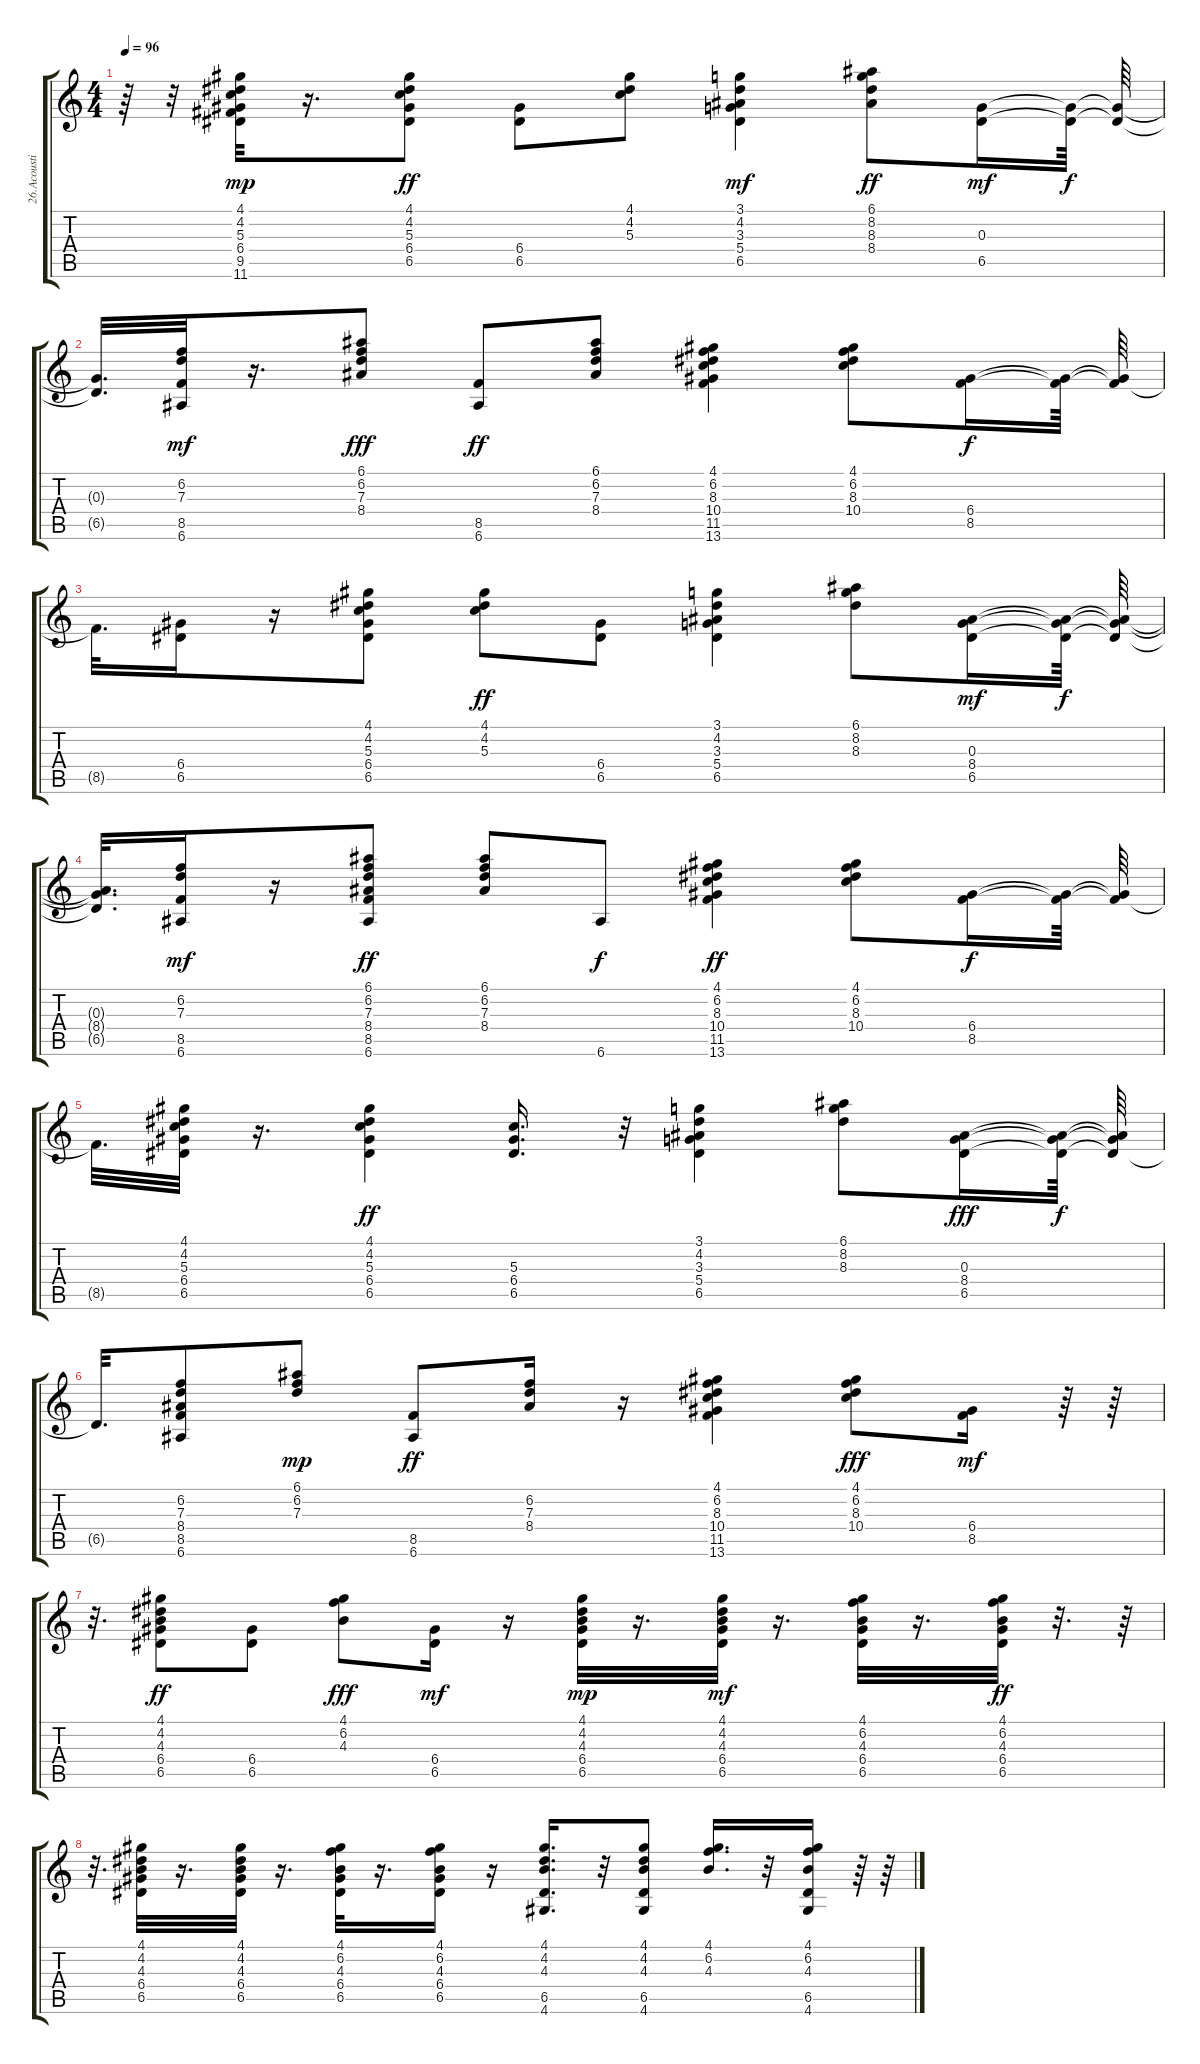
\track ("26.Acoustic Guitar (steel)" "26.Acousti") {instrument acousticguitarsteel}
\staff {score tabs}
\tuning (E4 B3 G3 D3 A2 E2) {hide}
\ts (4 4)
\tempo 96
\clef g2
\ks c
r.64{dy f} r.32 (4.1 4.2 5.3 6.4 9.5 11.6).32{dy mp} r.16{d} (4.1 4.2 5.3 6.4 6.5).8{dy ff} (6.4 6.5).8 (4.1 4.2 5.3).8 (3.1 4.2 3.3 5.4 6.5).4{dy mf} (6.1 8.2 8.3 8.4).8{dy ff} (0.3 6.5).16{dy mf} (0.3{t} 6.5{t}).64{dy f} (0.3{t} 6.5{t}).64 |
(0.3{t} 6.5{t}).32{d} (6.2 7.3 8.5 6.6).32{dy mf} r.16{d} (6.1 6.2 7.3 8.4).8{dy fff} (8.5 6.6).8{dy ff} (6.1 6.2 7.3 8.4).8 (4.1 6.2 8.3 10.4 11.5 13.6).4 (4.1 6.2 8.3 10.4).8 (6.4 8.5).16{dy f} (6.4{t} 8.5{t}).64 (6.4{t} 8.5{t}).64 |
8.5{t}.32{d} (6.4 6.5).16 r.16 (4.1 4.2 5.3 6.4 6.5).8 (4.1 4.2 5.3).8{dy ff} (6.4 6.5).8 (3.1 4.2 3.3 5.4 6.5).4 (6.1 8.2 8.3).8 (0.3 8.4 6.5).16{dy mf} (0.3{t} 8.4{t} 6.5{t}).64{dy f} (0.3{t} 8.4{t} 6.5{t}).64 |
(0.3{t} 8.4{t} 6.5{t}).32{d} (6.2 7.3 8.5 6.6).16{dy mf} r.16 (6.1 6.2 7.3 8.4 8.5 6.6).8{dy ff} (6.1 6.2 7.3 8.4).8 6.6.8{dy f} (4.1 6.2 8.3 10.4 11.5 13.6).4{dy ff} (4.1 6.2 8.3 10.4).8 (6.4 8.5).16{dy f} (6.4{t} 8.5{t}).64 (6.4{t} 8.5{t}).64 |
8.5{t}.32{d} (4.1 4.2 5.3 6.4 6.5).32 r.16{d} (4.1 4.2 5.3 6.4 6.5).4{dy ff} (5.3 6.4 6.5).16{d} r.32 (3.1 4.2 3.3 5.4 6.5).4 (6.1 8.2 8.3).8 (0.3 8.4 6.5).16{dy fff} (0.3{t} 8.4{t} 6.5{t}).64{dy f} (0.3{t} 8.4{t} 6.5{t}).64 |
6.5{t}.32{d} (6.2 7.3 8.4 8.5 6.6).8 (6.1 6.2 7.3).8{dy mp} (8.5 6.6).8{dy ff} (6.2 7.3 8.4).16 r.16 (4.1 6.2 8.3 10.4 11.5 13.6).4 (4.1 6.2 8.3 10.4).8{dy fff} (6.4 8.5).16{dy mf} r.64 r.64 |
r.32{d} (4.1 4.2 4.3 6.4 6.5).8{dy ff} (6.4 6.5).8 (4.1 6.2 4.3).8{dy fff} (6.4 6.5).16{dy mf} r.16 (4.1 4.2 4.3 6.4 6.5).32{dy mp} r.16{d} (4.1 4.2 4.3 6.4 6.5).32{dy mf} r.16{d} (4.1 6.2 4.3 6.4 6.5).32 r.16{d} (4.1 6.2 4.3 6.4 6.5).32{dy ff} r.32{d} r.64 |
r.32{d} (4.1 4.2 4.3 6.4 6.5).32 r.16{d} (4.1 4.2 4.3 6.4 6.5).32 r.16{d} (4.1 6.2 4.3 6.4 6.5).32 r.16{d} (4.1 6.2 4.3 6.4 6.5).16 r.16 (4.1 4.2 4.3 6.5 4.6).16{d} r.32 (4.1 4.2 4.3 6.5 4.6).8 (4.1 6.2 4.3).16{d} r.32 (4.1 6.2 4.3 6.5 4.6).16 r.64 r.64
